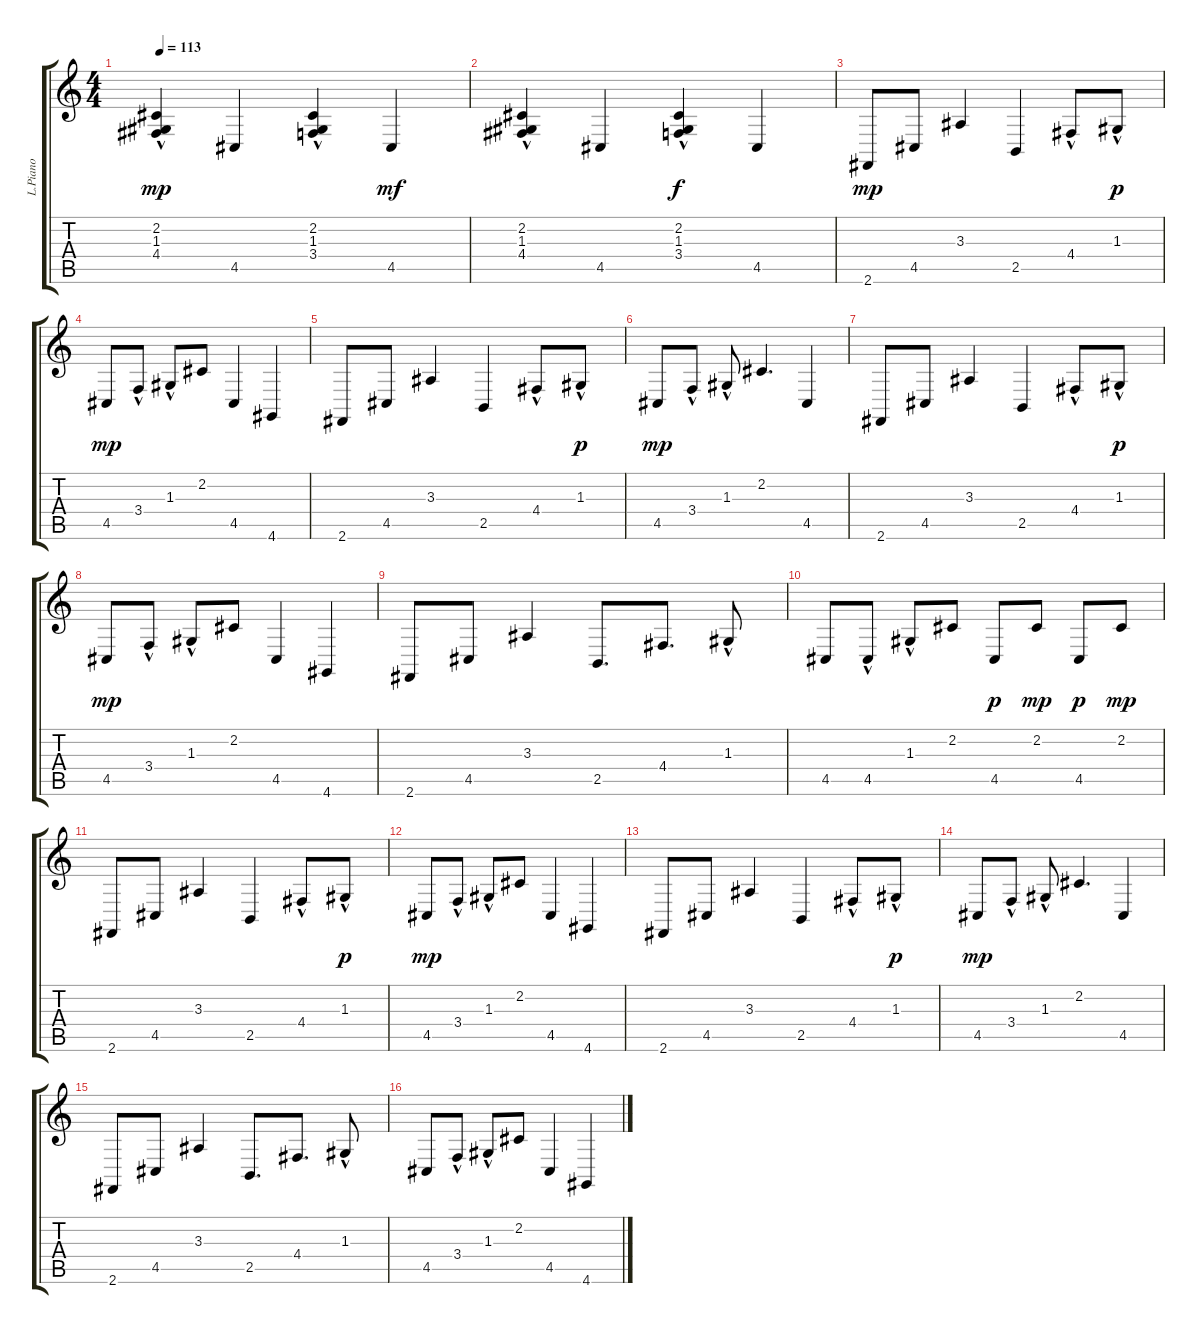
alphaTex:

\track ("L.Piano" "L.Piano") {instrument acousticgrandpiano}
\staff {score tabs}
\tuning (E4 B3 G3 D3 A2 E2) {hide}
\ts (4 4)
\tempo 113
\clef g2
\ks c
(2.2 1.3 4.4{hac}).4{dy mp} 4.5.4 (2.2 1.3 3.4{hac}).4 4.5.4{dy mf} |
(2.2 1.3 4.4{hac}).4 4.5.4 (2.2 1.3 3.4{hac}).4{dy f} 4.5.4 |
2.6.8{dy mp} 4.5.8 3.3.4 2.5.4 4.4{hac}.8 1.3{hac}.8{dy p} |
4.5.8{dy mp} 3.4{hac}.8 1.3{hac}.8 2.2.8 4.5.4 4.6.4 |
2.6.8 4.5.8 3.3.4 2.5.4 4.4{hac}.8 1.3{hac}.8{dy p} |
4.5.8{dy mp} 3.4{hac}.8 1.3{hac}.8 2.2.4{d} 4.5.4 |
2.6.8 4.5.8 3.3.4 2.5.4 4.4{hac}.8 1.3{hac}.8{dy p} |
4.5.8{dy mp} 3.4{hac}.8 1.3{hac}.8 2.2.8 4.5.4 4.6.4 |
2.6.8 4.5.8 3.3.4 2.5.8{d} 4.4.8{d} 1.3{hac}.8 |
4.5.8 4.5{hac}.8 1.3{hac}.8 2.2.8 4.5.8{dy p} 2.2.8{dy mp} 4.5.8{dy p} 2.2.8{dy mp} |
2.6.8 4.5.8 3.3.4 2.5.4 4.4{hac}.8 1.3{hac}.8{dy p} |
4.5.8{dy mp} 3.4{hac}.8 1.3{hac}.8 2.2.8 4.5.4 4.6.4 |
2.6.8 4.5.8 3.3.4 2.5.4 4.4{hac}.8 1.3{hac}.8{dy p} |
4.5.8{dy mp} 3.4{hac}.8 1.3{hac}.8 2.2.4{d} 4.5.4 |
2.6.8 4.5.8 3.3.4 2.5.8{d} 4.4.8{d} 1.3{hac}.8 |
4.5.8 3.4{hac}.8 1.3{hac}.8 2.2.8 4.5.4 4.6.4
